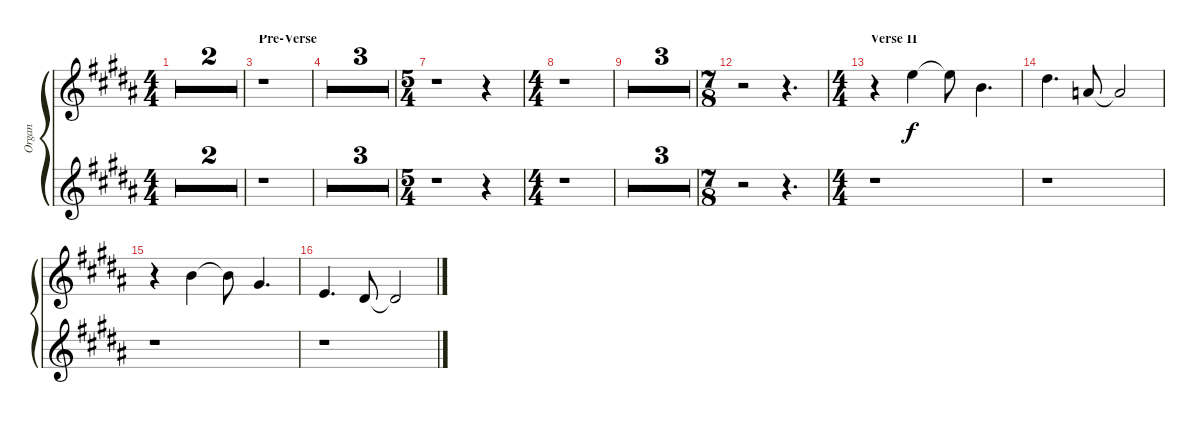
\defaultSystemsLayout 4
\bracketExtendMode groupsimilarinstruments
\otherSystemsTrackNameOrientation horizontal
\track ("Organ / E. Piano" "Organ") {multiBarRest instrument drawbarorgan}
\staff {score}
\tuning (E4 B3 G3 D3 A2 E2)
\ts (4 4)
\tempo 145
\clef g2
\ks b
r.1{dy f beam Down} |
r.1{beam Down} |
\section ("" "Pre-Verse")
r.1{beam Down} |
r.1{beam Down} |
r.1{beam Down} |
r.1{beam Down} |
\ts (5 4)
\beaming (8 2 2 2 2 2)
r.1{beam Down} r.4{beam Down} |
\ts (4 4)
r.1{beam Down} |
r.1{beam Down} |
r.1{beam Down} |
r.1{beam Down} |
\ts (7 8)
r.2{beam Down} r.4{d beam Down} |
\ts (4 4)
\section ("" "Verse II")
r.4{instrument drawbarorgan beam Down} 12.1{acc forcenatural}.4{beam Down} 12.1{t acc forcenatural}.8{beam Down} 12.2{acc forcenatural}.4{d beam Down} |
11.1{acc #}.4{d beam Down} 5.1{acc forcenatural}.8{beam Up} 5.1{t acc forcenatural}.2{beam Up} |
r.4{beam Down} 7.1{acc forcenatural}.4{beam Down} 7.1{t acc forcenatural}.8{beam Down} 4.1{acc #}.4{d beam Up} |
5.2{acc forcenatural}.4{d beam Up} 4.2{acc #}.8{beam Up} 4.2{t acc #}.2{beam Up}
\staff {score}
\tuning (E4 B3 G3 D3 A2 E2)
\clef g2
\ottava regular
\simile none
\ks b
r.1{dy f beam Down} |
r.1{beam Down} |
r.1{beam Down} |
r.1{beam Down} |
r.1{beam Down} |
r.1{beam Down} |
r.1{beam Down} r.4{beam Down} |
r.1{beam Down} |
r.1{beam Down} |
r.1{beam Down} |
r.1{beam Down} |
r.2{beam Down} r.4{d beam Down} |
r.1{beam Down} |
r.1{beam Down} |
r.1{beam Down} |
r.1{beam Down}
